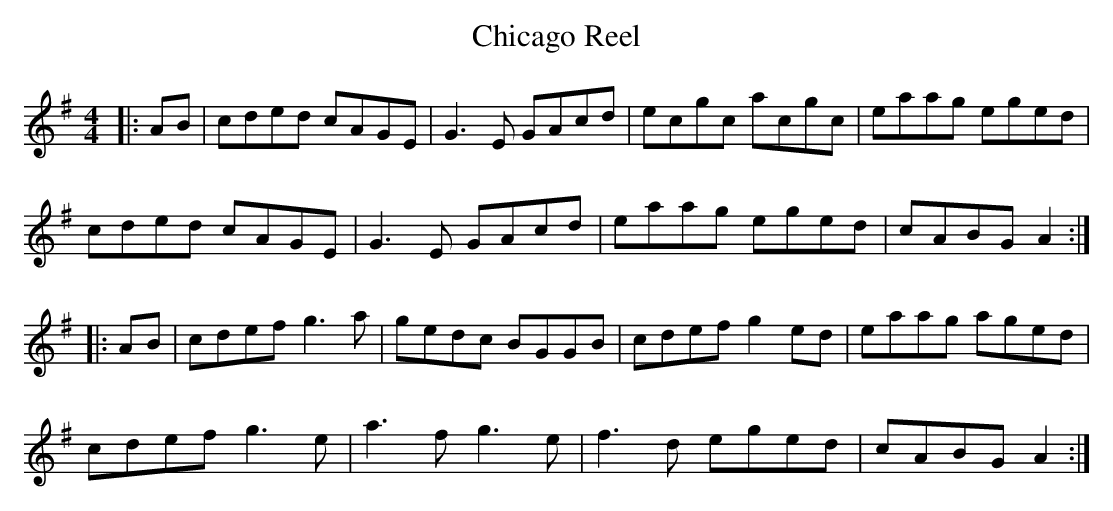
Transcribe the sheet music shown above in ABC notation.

X:1
T:Chicago Reel
M:4/4
L:1/8
K:Ador
|:AB|cded cAGE|G3E GAcd|ecgc acgc|eaag eged|
cded cAGE|G3E GAcd|eaag eged|cABG A2:|
|:AB|cdef g3a|gedc BGGB|cdef g2ed|eaag aged|
cdef g3e|a3f g3e|f3d eged|cABG A2:|
